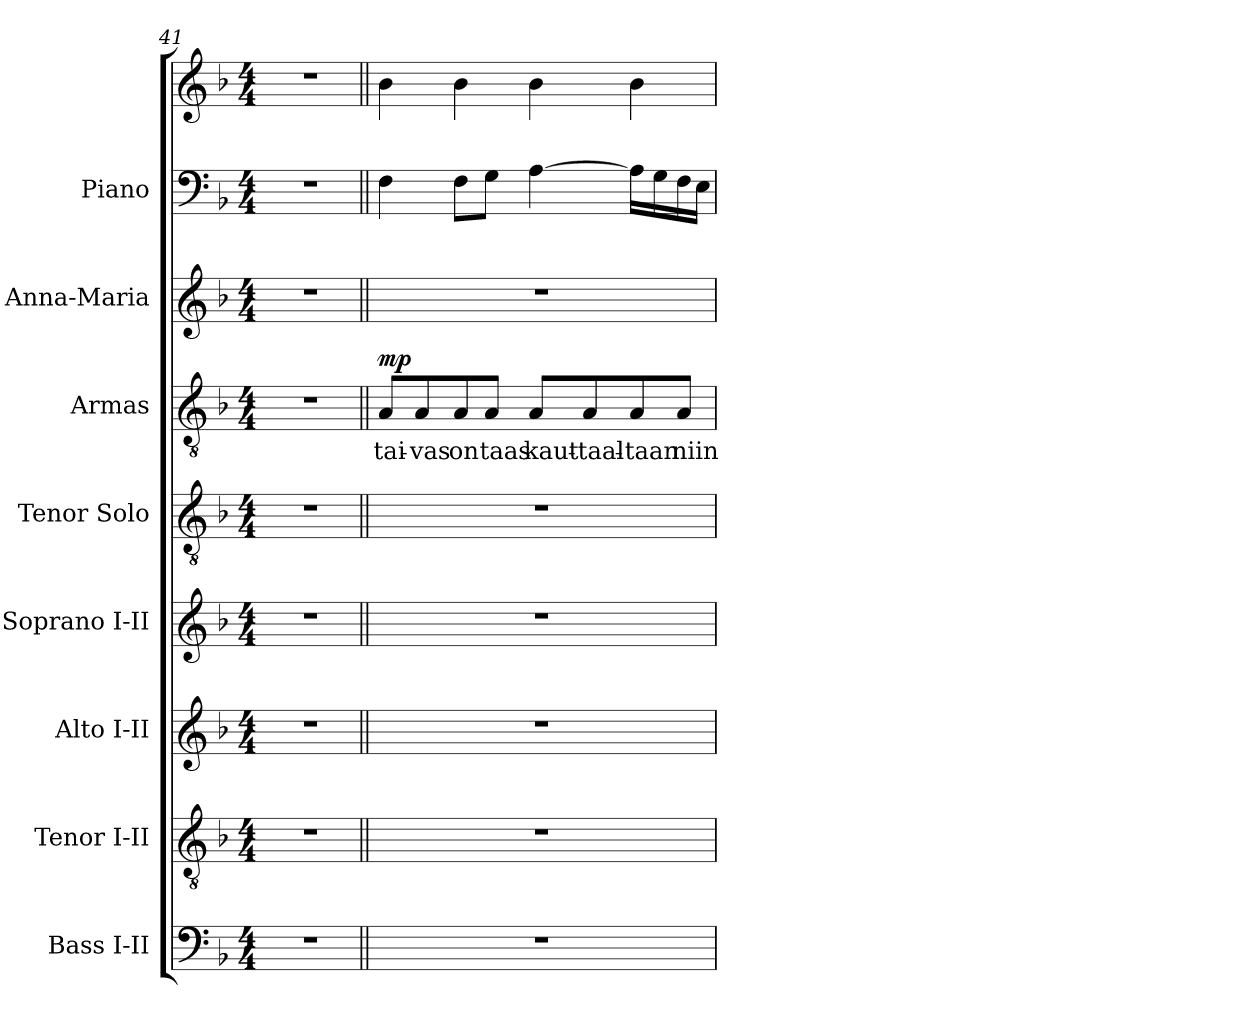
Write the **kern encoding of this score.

**kern	**kern	**kern	**kern	**kern	**kern	**text	**dynam	**kern	**kern	**kern
*part8	*part7	*part6	*part5	*part4	*part3	*part3	*part3	*part2	*part1	*part1
*staff9	*staff8	*staff7	*staff6	*staff5	*staff4	*staff4	*staff4	*staff3	*staff2	*staff1
*I"Bass I-II	*I"Tenor I-II	*I"Alto I-II	*I"Soprano I-II	*I"Tenor Solo	*I"Armas	*	*	*I"Anna-Maria	*I"Piano	*
*I'B.	*I'T.	*I'A.	*I'S.	*I'T. Solo	*I'Armas	*	*	*I'A-M	*I'Pno.	*
*clefF4	*clefGv2	*clefG2	*clefG2	*clefGv2	*clefGv2	*	*	*clefG2	*clefF4	*clefG2
*	*ITrd7c12	*	*	*ITrd7c12	*ITrd7c12	*	*	*	*	*
*k[b-]	*k[b-]	*k[b-]	*k[b-]	*k[b-]	*k[b-]	*	*	*k[b-]	*k[b-]	*k[b-]
*F:	*F:	*F:	*F:	*F:	*F:	*	*	*F:	*F:	*F:
*M4/4	*M4/4	*M4/4	*M4/4	*M4/4	*M4/4	*	*	*M4/4	*M4/4	*M4/4
=41	=41	=41	=41	=41	=41	=41	=41	=41	=41	=41
1r	1r	1r	1r	1r	1r	.	.	1r	1r	1r
!!LO:PB:g=z
=42||	=42||	=42||	=42||	=42||	=42||	=42||	=42||	=42||	=42||	=42||
!	!	!	!	!	!	!LO:LY:b:color=#000000	!	!	!	!
1r	1r	1r	1r	1r	8AAi/L	tai-	mp	1r	4Fi\	4b-i
!	!	!	!	!	!	!LO:LY:b:color=#000000	!	!	!	!
.	.	.	.	.	8AAi/	-vas	.	.	.	.
!	!	!	!	!	!	!LO:LY:b:color=#000000	!	!	!	!
.	.	.	.	.	8AAi/	on	.	.	8Fi\L	4b-i
!	!	!	!	!	!	!LO:LY:b:color=#000000	!	!	!	!
.	.	.	.	.	8AAi/J	taas	.	.	8Gi\J	.
!	!	!	!	!	!	!LO:LY:b:color=#000000	!	!	!	!
.	.	.	.	.	8AAi/L	kaut-	.	.	[>4Ai\	4b-i
!	!	!	!	!	!	!LO:LY:b:color=#000000	!	!	!	!
.	.	.	.	.	8AAi/	-taal-	.	.	.	.
!	!	!	!	!	!	!LO:LY:b:color=#000000	!	!	!	!
.	.	.	.	.	8AAi/	-taan	.	.	16Ai\LL]	4b-i
.	.	.	.	.	.	.	.	.	16Gi\	.
!	!	!	!	!	!	!LO:LY:b:color=#000000	!	!	!	!
.	.	.	.	.	8AAi/J	niin	.	.	16Fi\	.
.	.	.	.	.	.	.	.	.	16Ei\JJ	.
=	=	=	=	=	=	=	=	=	=	=
*-	*-	*-	*-	*-	*-	*-	*-	*-	*-	*-
